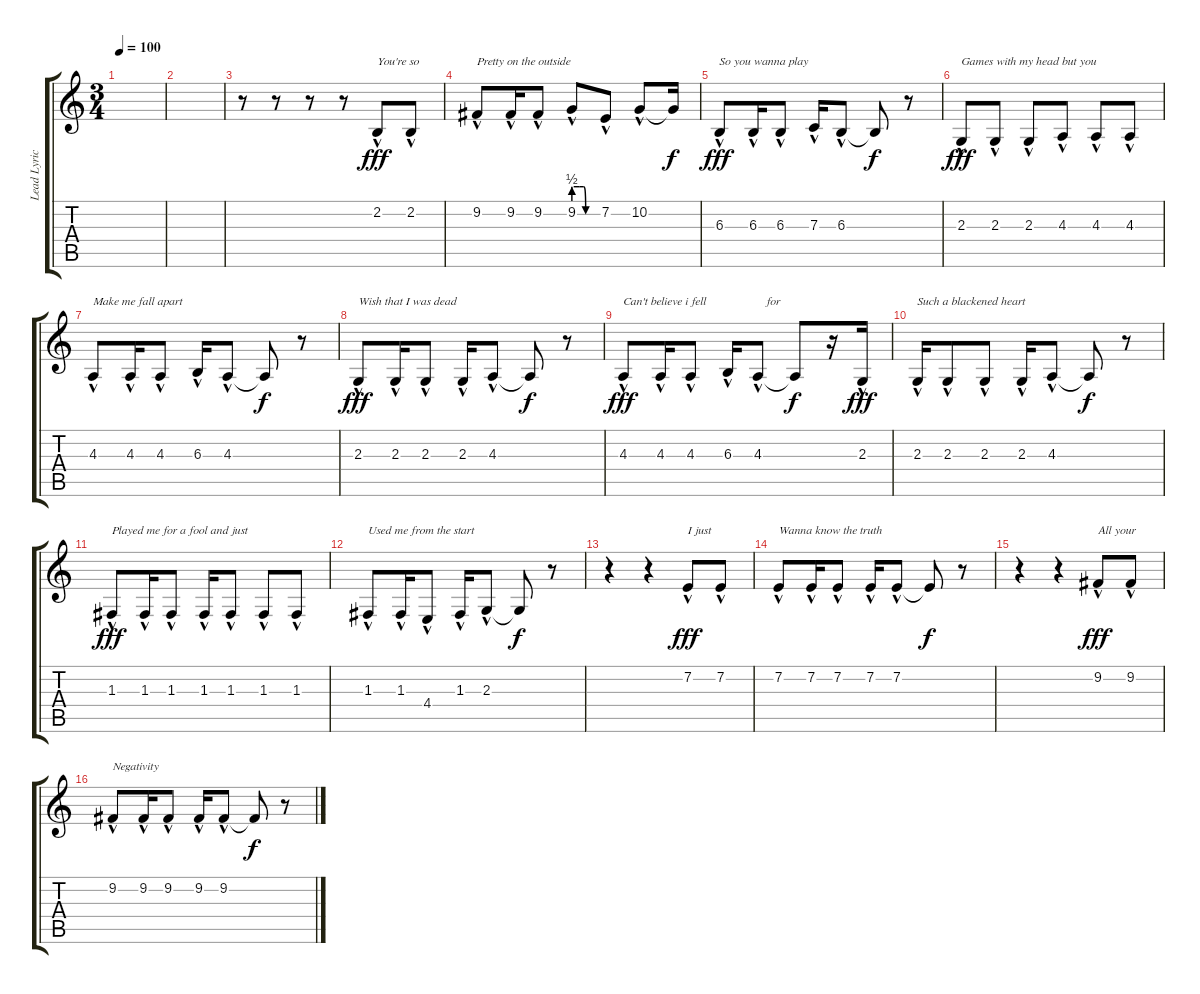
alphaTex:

\track ("Lead Lyrics" "Lead Lyric") {instrument altosax}
\staff {score tabs}
\tuning (D4 A3 F3 C3 G2 C2) {hide}
\ts (3 4)
\tempo 100
\clef g2
\ks c
|
|
r.8 r.8 r.8 r.8 2.2{hac}.8{txt "You're so" dy fff} 2.2{hac}.8 |
9.2{hac}.8{txt "Pretty on the outside"} 9.2{hac}.16 9.2{hac}.8 9.2{be (custom 0 2 15 2 25 2 30 0 60 0) hac}.8 7.2{hac}.8 10.2{hac}.8 10.2{t}.16{dy f} |
6.3{hac}.8{txt "So you wanna play" dy fff} 6.3{hac}.16 6.3{hac}.8 7.3{hac}.16 6.3{hac}.8 6.3{t}.8{dy f} r.8 |
2.3{hac}.8{txt "Games with my head but you" dy fff} 2.3{hac}.8 2.3{hac}.8 4.3{hac}.8 4.3{hac}.8 4.3{hac}.8 |
4.3{hac}.8{txt "Make me fall apart"} 4.3{hac}.16 4.3{hac}.8 6.3{hac}.16 4.3{hac}.8 4.3{t}.8{dy f} r.8 |
2.3{hac}.8{txt "Wish that I was dead" dy fff} 2.3{hac}.16 2.3{hac}.8 2.3{hac}.16 4.3{hac}.8 4.3{t}.8{dy f} r.8 |
4.3{hac}.8{txt "Can't believe i fell                    for" dy fff} 4.3{hac}.16 4.3{hac}.8 6.3{hac}.16 4.3{hac}.8 4.3{t}.8{dy f} r.16 2.3{hac}.16{dy fff} |
2.3{hac}.16{txt "Such a blackened heart"} 2.3{hac}.8 2.3{hac}.8 2.3{hac}.16 4.3{hac}.8 4.3{t}.8{dy f} r.8 |
1.3{hac}.8{txt "Played me for a fool and just" dy fff} 1.3{hac}.16 1.3{hac}.8 1.3{hac}.16 1.3{hac}.8 1.3{hac}.8 1.3{hac}.8 |
1.3{hac}.8{txt "Used me from the start"} 1.3{hac}.16 4.4{hac}.8 1.3{hac}.16 2.3{hac}.8 2.3{t}.8{dy f} r.8 |
r.4 r.4 7.2{hac}.8{txt "I just" dy fff} 7.2{hac}.8 |
7.2{hac}.8{txt "Wanna know the truth"} 7.2{hac}.16 7.2{hac}.8 7.2{hac}.16 7.2{hac}.8 7.2{t}.8{dy f} r.8 |
r.4 r.4 9.2{hac}.8{txt "All your" dy fff} 9.2{hac}.8 |
9.2{hac}.8{txt "Negativity"} 9.2{hac}.16 9.2{hac}.8 9.2{hac}.16 9.2{hac}.8 9.2{t}.8{dy f} r.8
